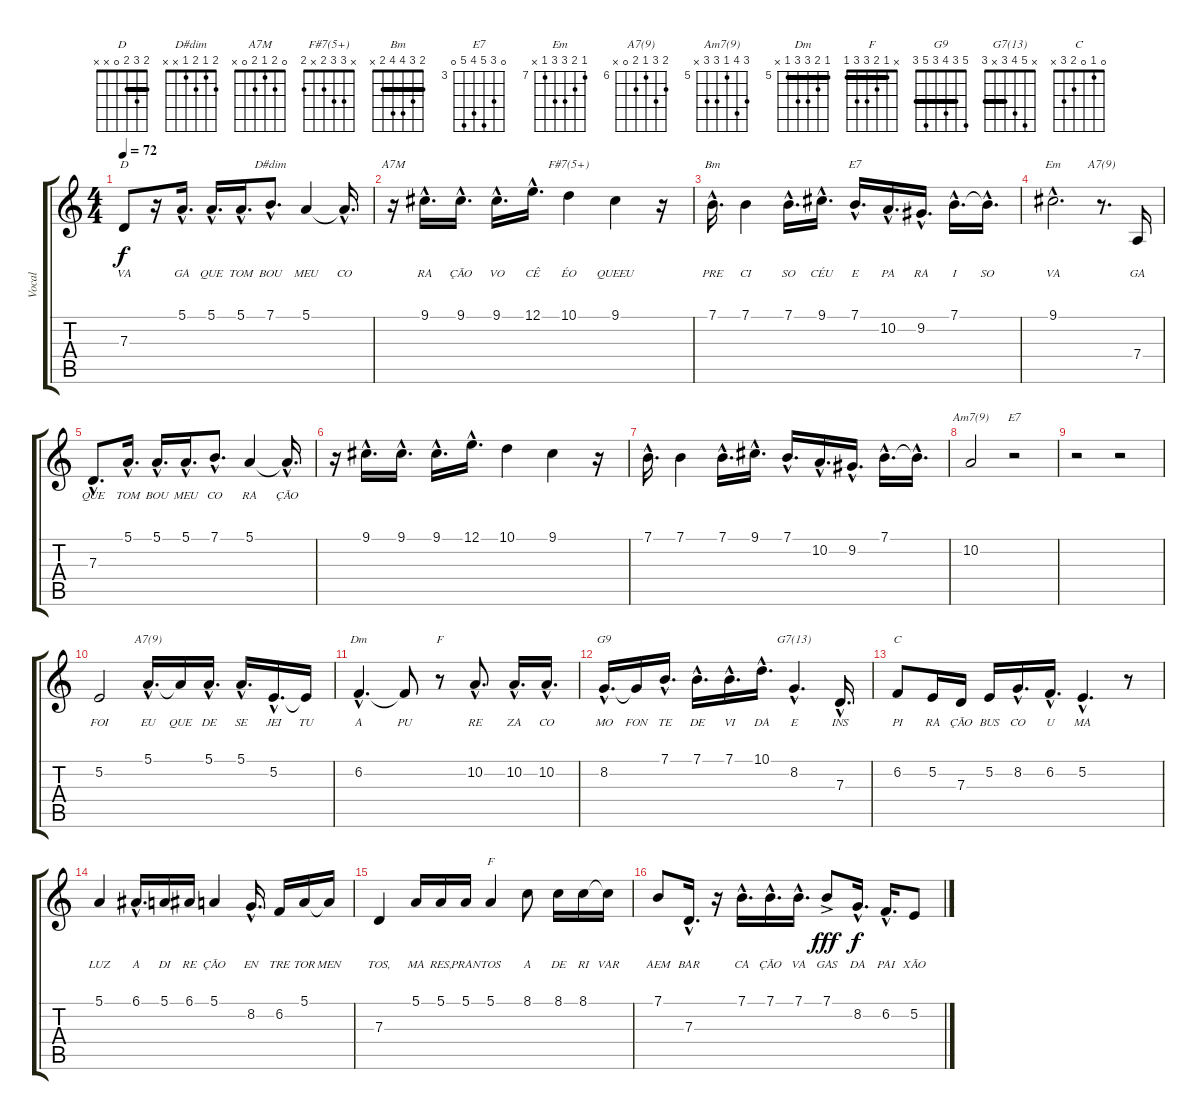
\track ("Vocal" "Vocal") {instrument flute}
\staff {score tabs}
\tuning (E4 B3 G3 D3 A2 E2) {hide}
\chord ("D" 2 3 2 0 x x) {barre 2}
\chord ("D#dim" 2 1 2 1 x x) {barre 0}
\chord ("A7M" 0 2 1 2 0 x)
\chord ("F#7(5+)" x 3 3 2 x 2) {barre (0 6)}
\chord ("Bm" 2 3 4 4 2 x) {barre 2}
\chord ("E7" 0 3 1 2 2 0)
\chord ("Em" 7 8 9 9 7 x) {firstfret 7 barre 0}
\chord ("A7(9)" 7 8 6 7 7 x) {firstfret 5}
\chord ("Am7(9)" 7 8 5 7 7 x) {firstfret 5}
\chord ("E7" 0 5 7 6 7 0) {firstfret 3}
\chord ("A7(9)" 7 8 6 7 0 x) {firstfret 6}
\chord ("Dm" 5 6 7 7 5 x) {firstfret 5 barre 5}
\chord ("F" 1 1 2 3 3 1) {barre 1}
\chord ("G9" 5 3 4 3 5 3) {barre 3}
\chord ("G7(13)" x 5 4 3 x 3) {barre 3}
\chord ("C" 0 1 0 2 3 x)
\chord ("F" x 1 2 3 3 1) {barre 1}
\ts (4 4)
\tempo 72
\clef g2
\ks aminor
7.3.8{ch "D" lyrics (0 "VA") lyrics (1 "") lyrics (2 "") lyrics (3 "") lyrics (4 "") dy f} r.16 5.1{hac}.16{d lyrics (0 "GA") lyrics (1 "") lyrics (2 "") lyrics (3 "") lyrics (4 "")} 5.1{hac}.16{d lyrics (0 "QUE") lyrics (1 "") lyrics (2 "") lyrics (3 "") lyrics (4 "")} 5.1{hac}.16{d lyrics (0 "TOM") lyrics (1 "") lyrics (2 "") lyrics (3 "") lyrics (4 "")} 7.1{hac}.8{d ch "D#dim" lyrics (0 "BOU") lyrics (1 "") lyrics (2 "") lyrics (3 "") lyrics (4 "")} 5.1.4{lyrics (0 "MEU") lyrics (1 "") lyrics (2 "") lyrics (3 "") lyrics (4 "")} 5.1{hac t}.16{d lyrics (0 "CO") lyrics (1 "") lyrics (2 "") lyrics (3 "") lyrics (4 "")} |
r.16{ch "A7M"} 9.1{hac}.16{d lyrics (0 "RA") lyrics (1 "") lyrics (2 "") lyrics (3 "") lyrics (4 "")} 9.1{hac}.16{d lyrics (0 "ÇÃO") lyrics (1 "") lyrics (2 "") lyrics (3 "") lyrics (4 "")} 9.1{hac}.16{d lyrics (0 "VO") lyrics (1 "") lyrics (2 "") lyrics (3 "") lyrics (4 "")} 12.1{hac}.16{d lyrics (0 "CÊ") lyrics (1 "") lyrics (2 "") lyrics (3 "") lyrics (4 "")} 10.1.4{ch "F#7(5+)" lyrics (0 "ÉO") lyrics (1 "") lyrics (2 "") lyrics (3 "") lyrics (4 "")} 9.1.4{lyrics (0 "QUEEU") lyrics (1 "") lyrics (2 "") lyrics (3 "") lyrics (4 "")} r.16 |
7.1{hac}.16{d ch "Bm" lyrics (0 "PRE") lyrics (1 "") lyrics (2 "") lyrics (3 "") lyrics (4 "")} 7.1.4{lyrics (0 "CI") lyrics (1 "") lyrics (2 "") lyrics (3 "") lyrics (4 "")} 7.1{hac}.16{d lyrics (0 "SO") lyrics (1 "") lyrics (2 "") lyrics (3 "") lyrics (4 "")} 9.1{hac}.16{d lyrics (0 "CÉU") lyrics (1 "") lyrics (2 "") lyrics (3 "") lyrics (4 "")} 7.1{hac}.16{d ch "E7" lyrics (0 "E") lyrics (1 "") lyrics (2 "") lyrics (3 "") lyrics (4 "")} 10.2{hac}.16{d lyrics (0 "PA") lyrics (1 "") lyrics (2 "") lyrics (3 "") lyrics (4 "")} 9.2{hac}.16{d lyrics (0 "RA") lyrics (1 "") lyrics (2 "") lyrics (3 "") lyrics (4 "")} 7.1{hac}.16{d lyrics (0 "I") lyrics (1 "") lyrics (2 "") lyrics (3 "") lyrics (4 "")} 7.1{hac t}.16{d lyrics (0 "SO") lyrics (1 "") lyrics (2 "") lyrics (3 "") lyrics (4 "")} |
9.1{hac}.2{d ch "Em" lyrics (0 "VA") lyrics (1 "") lyrics (2 "") lyrics (3 "") lyrics (4 "")} r.8{d ch "A7(9)"} 7.4.16{lyrics (0 "GA") lyrics (1 "") lyrics (2 "") lyrics (3 "") lyrics (4 "")} |
7.3{hac}.8{d lyrics (0 "QUE") lyrics (1 "") lyrics (2 "") lyrics (3 "") lyrics (4 "")} 5.1{hac}.16{d lyrics (0 "TOM") lyrics (1 "") lyrics (2 "") lyrics (3 "") lyrics (4 "")} 5.1{hac}.16{d lyrics (0 "BOU") lyrics (1 "") lyrics (2 "") lyrics (3 "") lyrics (4 "")} 5.1{hac}.16{d lyrics (0 "MEU") lyrics (1 "") lyrics (2 "") lyrics (3 "") lyrics (4 "")} 7.1{hac}.8{d lyrics (0 "CO") lyrics (1 "") lyrics (2 "") lyrics (3 "") lyrics (4 "")} 5.1.4{lyrics (0 "RA") lyrics (1 "") lyrics (2 "") lyrics (3 "") lyrics (4 "")} 5.1{hac t}.16{d lyrics (0 "ÇÃO") lyrics (1 "") lyrics (2 "") lyrics (3 "") lyrics (4 "")} |
r.16 9.1{hac}.16{d} 9.1{hac}.16{d} 9.1{hac}.16{d} 12.1{hac}.16{d} 10.1.4 9.1.4 r.16 |
7.1{hac}.16{d} 7.1.4 7.1{hac}.16{d} 9.1{hac}.16{d} 7.1{hac}.16{d} 10.2{hac}.16{d} 9.2{hac}.16{d} 7.1{hac}.16{d} 7.1{hac t}.16{d} |
10.2.2{ch "Am7(9)"} r.2{ch "E7"} |
r.2 r.2 |
5.2.2{lyrics (0 "") lyrics (1 "FOI") lyrics (2 "") lyrics (3 "") lyrics (4 "")} 5.1{hac}.16{d ch "A7(9)" lyrics (0 "") lyrics (1 "EU") lyrics (2 "") lyrics (3 "") lyrics (4 "")} 5.1{t}.16{lyrics (0 "") lyrics (1 "QUE") lyrics (2 "") lyrics (3 "") lyrics (4 "")} 5.1{hac}.16{d lyrics (0 "") lyrics (1 "DE") lyrics (2 "") lyrics (3 "") lyrics (4 "")} 5.1{hac}.16{d lyrics (0 "") lyrics (1 "SE") lyrics (2 "") lyrics (3 "") lyrics (4 "")} 5.2{hac}.16{d lyrics (0 "") lyrics (1 "JEI") lyrics (2 "") lyrics (3 "") lyrics (4 "")} 5.2{t}.16{lyrics (0 "") lyrics (1 "TU") lyrics (2 "") lyrics (3 "") lyrics (4 "")} |
6.2{hac}.4{d ch "Dm" lyrics (0 "") lyrics (1 "A") lyrics (2 "") lyrics (3 "") lyrics (4 "")} 6.2{t}.8{lyrics (0 "") lyrics (1 "PU") lyrics (2 "") lyrics (3 "") lyrics (4 "")} r.8{ch "F"} 10.2{hac}.8{d lyrics (0 "") lyrics (1 "RE") lyrics (2 "") lyrics (3 "") lyrics (4 "")} 10.2{hac}.16{d lyrics (0 "") lyrics (1 "ZA") lyrics (2 "") lyrics (3 "") lyrics (4 "")} 10.2{hac}.16{d lyrics (0 "") lyrics (1 "CO") lyrics (2 "") lyrics (3 "") lyrics (4 "")} |
8.2{hac}.16{d ch "G9" lyrics (0 "") lyrics (1 "MO") lyrics (2 "") lyrics (3 "") lyrics (4 "")} 8.2{t}.16{lyrics (0 "") lyrics (1 "FON") lyrics (2 "") lyrics (3 "") lyrics (4 "")} 7.1{hac}.16{d lyrics (0 "") lyrics (1 "TE") lyrics (2 "") lyrics (3 "") lyrics (4 "")} 7.1{hac}.16{d lyrics (0 "") lyrics (1 "DE") lyrics (2 "") lyrics (3 "") lyrics (4 "")} 7.1{hac}.16{d lyrics (0 "") lyrics (1 "VI") lyrics (2 "") lyrics (3 "") lyrics (4 "")} 10.1{hac}.16{d lyrics (0 "") lyrics (1 "DA") lyrics (2 "") lyrics (3 "") lyrics (4 "")} 8.2{hac}.4{d ch "G7(13)" lyrics (0 "") lyrics (1 "E") lyrics (2 "") lyrics (3 "") lyrics (4 "")} 7.3{hac}.16{d lyrics (0 "") lyrics (1 "INS") lyrics (2 "") lyrics (3 "") lyrics (4 "")} |
6.2.8{ch "C" lyrics (0 "") lyrics (1 "PI") lyrics (2 "") lyrics (3 "") lyrics (4 "")} 5.2.16{lyrics (0 "") lyrics (1 "RA") lyrics (2 "") lyrics (3 "") lyrics (4 "")} 7.3.16{lyrics (0 "") lyrics (1 "ÇÃO") lyrics (2 "") lyrics (3 "") lyrics (4 "")} 5.2.16{lyrics (0 "") lyrics (1 "BUS") lyrics (2 "") lyrics (3 "") lyrics (4 "")} 8.2{hac}.16{d lyrics (0 "") lyrics (1 "CO") lyrics (2 "") lyrics (3 "") lyrics (4 "")} 6.2{hac}.16{d lyrics (0 "") lyrics (1 "U") lyrics (2 "") lyrics (3 "") lyrics (4 "")} 5.2{hac}.4{d lyrics (0 "") lyrics (1 "MA") lyrics (2 "") lyrics (3 "") lyrics (4 "")} r.8 |
5.1.4{lyrics (0 "") lyrics (1 "LUZ") lyrics (2 "") lyrics (3 "") lyrics (4 "")} 6.1{hac}.16{d lyrics (0 "") lyrics (1 "A") lyrics (2 "") lyrics (3 "") lyrics (4 "")} 5.1.16{lyrics (0 "") lyrics (1 "DI") lyrics (2 "") lyrics (3 "") lyrics (4 "")} 6.1.16{lyrics (0 "") lyrics (1 "RE") lyrics (2 "") lyrics (3 "") lyrics (4 "")} 5.1.4{lyrics (0 "") lyrics (1 "ÇÃO") lyrics (2 "") lyrics (3 "") lyrics (4 "")} 8.2{hac}.16{d lyrics (0 "") lyrics (1 "EN") lyrics (2 "") lyrics (3 "") lyrics (4 "")} 6.2.16{lyrics (0 "") lyrics (1 "TRE") lyrics (2 "") lyrics (3 "") lyrics (4 "")} 5.1.16{lyrics (0 "") lyrics (1 "TOR") lyrics (2 "") lyrics (3 "") lyrics (4 "")} 5.1{t}.16{lyrics (0 "") lyrics (1 "MEN") lyrics (2 "") lyrics (3 "") lyrics (4 "")} |
7.3.4{lyrics (0 "") lyrics (1 "TOS,") lyrics (2 "") lyrics (3 "") lyrics (4 "")} 5.1.16{lyrics (0 "") lyrics (1 "MA") lyrics (2 "") lyrics (3 "") lyrics (4 "")} 5.1.16{lyrics (0 "") lyrics (1 "RES,") lyrics (2 "") lyrics (3 "") lyrics (4 "")} 5.1.16{lyrics (0 "") lyrics (1 "PRAN") lyrics (2 "") lyrics (3 "") lyrics (4 "")} 5.1.4{ch "F" lyrics (0 "") lyrics (1 "TOS") lyrics (2 "") lyrics (3 "") lyrics (4 "")} 8.1.8{lyrics (0 "") lyrics (1 "A") lyrics (2 "") lyrics (3 "") lyrics (4 "")} 8.1.16{lyrics (0 "") lyrics (1 "DE") lyrics (2 "") lyrics (3 "") lyrics (4 "")} 8.1.16{lyrics (0 "") lyrics (1 "RI") lyrics (2 "") lyrics (3 "") lyrics (4 "")} 8.1{t}.16{lyrics (0 "") lyrics (1 "VAR") lyrics (2 "") lyrics (3 "") lyrics (4 "")} |
7.1.8{lyrics (0 "") lyrics (1 "AEM") lyrics (2 "") lyrics (3 "") lyrics (4 "")} 7.3{hac}.16{d lyrics (0 "") lyrics (1 "BAR") lyrics (2 "") lyrics (3 "") lyrics (4 "")} r.16 7.1{hac}.16{d lyrics (0 "") lyrics (1 "CA") lyrics (2 "") lyrics (3 "") lyrics (4 "")} 7.1{hac}.16{d lyrics (0 "") lyrics (1 "ÇÃO") lyrics (2 "") lyrics (3 "") lyrics (4 "")} 7.1{hac}.16{d lyrics (0 "") lyrics (1 "VA") lyrics (2 "") lyrics (3 "") lyrics (4 "")} 7.1{ac}.8{lyrics (0 "") lyrics (1 "GAS") lyrics (2 "") lyrics (3 "") lyrics (4 "") dy fff} 8.2{hac}.16{d lyrics (0 "") lyrics (1 "DA") lyrics (2 "") lyrics (3 "") lyrics (4 "") dy f} 6.2{hac}.16{d lyrics (0 "") lyrics (1 "PAI") lyrics (2 "") lyrics (3 "") lyrics (4 "")} 5.2.8{lyrics (0 "") lyrics (1 "XÃO") lyrics (2 "") lyrics (3 "") lyrics (4 "")}
